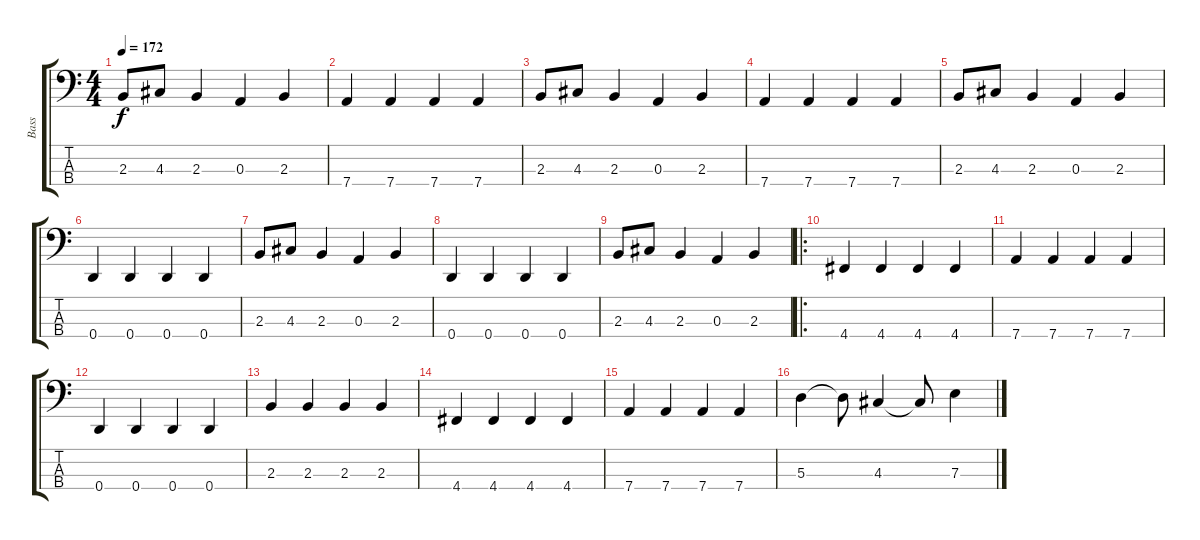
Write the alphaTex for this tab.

\track ("Bass" "Bass") {instrument electricbassfinger}
\staff {score tabs}
\tuning (G2 D2 A1 D1) {hide}
\ts (4 4)
\tempo 172
\clef f4
\ks c
2.3.8{dy f} 4.3.8 2.3.4 0.3.4 2.3.4 |
7.4.4 7.4.4 7.4.4 7.4.4 |
2.3.8 4.3.8 2.3.4 0.3.4 2.3.4 |
7.4.4 7.4.4 7.4.4 7.4.4 |
2.3.8 4.3.8 2.3.4 0.3.4 2.3.4 |
0.4.4 0.4.4 0.4.4 0.4.4 |
2.3.8 4.3.8 2.3.4 0.3.4 2.3.4 |
0.4.4 0.4.4 0.4.4 0.4.4 |
2.3.8 4.3.8 2.3.4 0.3.4 2.3.4 |
\ro
4.4.4 4.4.4 4.4.4 4.4.4 |
7.4.4 7.4.4 7.4.4 7.4.4 |
0.4.4 0.4.4 0.4.4 0.4.4 |
2.3.4 2.3.4 2.3.4 2.3.4 |
4.4.4 4.4.4 4.4.4 4.4.4 |
7.4.4 7.4.4 7.4.4 7.4.4 |
5.3.4 5.3{t}.8 4.3.4 4.3{t}.8 7.3.4
